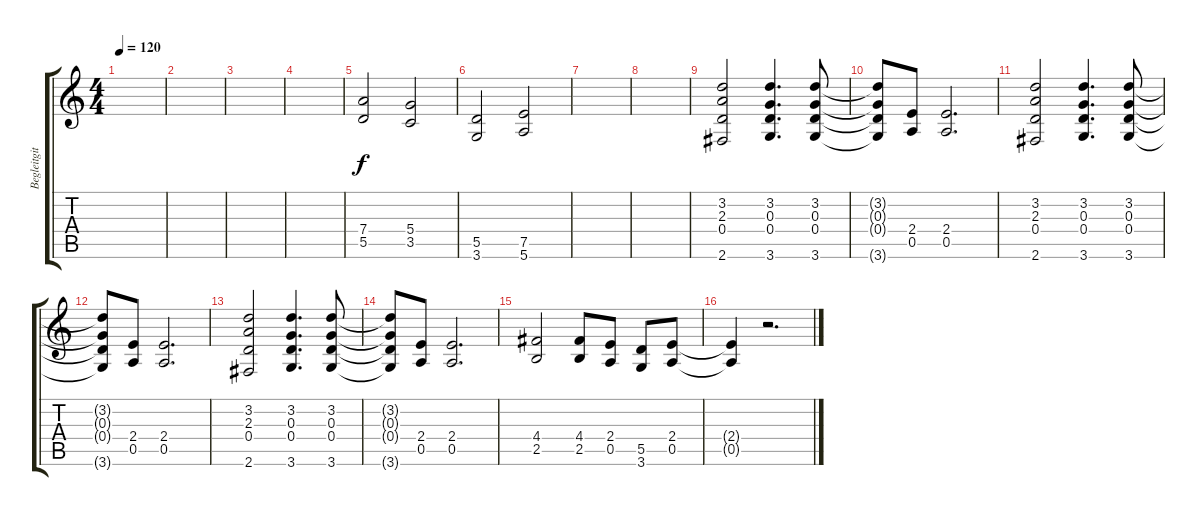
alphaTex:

\track ("Begleitgitarre" "Begleitgit") {instrument distortionguitar}
\staff {score tabs}
\tuning (E4 B3 G3 D3 A2 E2) {hide}
\ts (4 4)
\tempo 120
\clef g2
\ks c
|
|
|
|
(7.4 5.5).2 (5.4 3.5).2 |
(5.5 3.6).2 (7.5 5.6).2 |
|
|
(3.2 2.3 0.4 2.6).2 (3.2 0.3 0.4 3.6).4{d} (3.2 0.3 0.4 3.6).8 |
(3.2{t} 0.3{t} 0.4{t} 3.6{t}).8 (2.4 0.5).8 (2.4 0.5).2{d} |
(3.2 2.3 0.4 2.6).2 (3.2 0.3 0.4 3.6).4{d} (3.2 0.3 0.4 3.6).8 |
(3.2{t} 0.3{t} 0.4{t} 3.6{t}).8 (2.4 0.5).8 (2.4 0.5).2{d} |
(3.2 2.3 0.4 2.6).2 (3.2 0.3 0.4 3.6).4{d} (3.2 0.3 0.4 3.6).8 |
(3.2{t} 0.3{t} 0.4{t} 3.6{t}).8 (2.4 0.5).8 (2.4 0.5).2{d} |
(4.4 2.5).2 (4.4 2.5).8 (2.4 0.5).8 (5.5 3.6).8 (2.4 0.5).8 |
(2.4{t} 0.5{t}).4 r.2{d}
